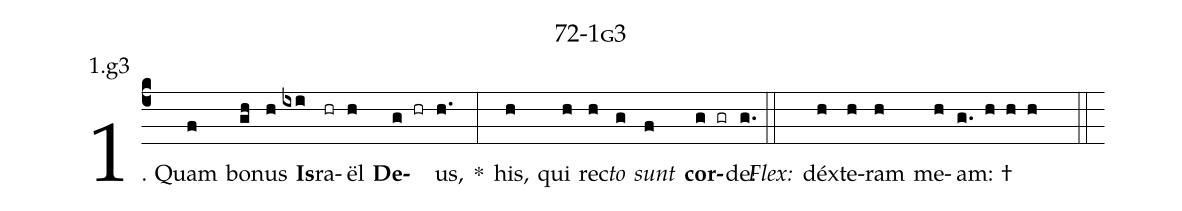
name: 72-1g3;
annotation: 1.g3;
%%
(c4)1. Quam(f) bo(gh)nus(h) <b>Is</b>(ixi)ra(hr)ël(h) <b>De</b>(g hr)us,(h.) *(:) his,(h) qui(h) rec(h)<i>to</i>(g) <i>sunt</i>(f) <b>cor</b>(g gr)de!(g.) (::)
<i>Flex:</i>()  déx(h)te(h)ram(h) me(h)am: †(g. h h h  ::)
